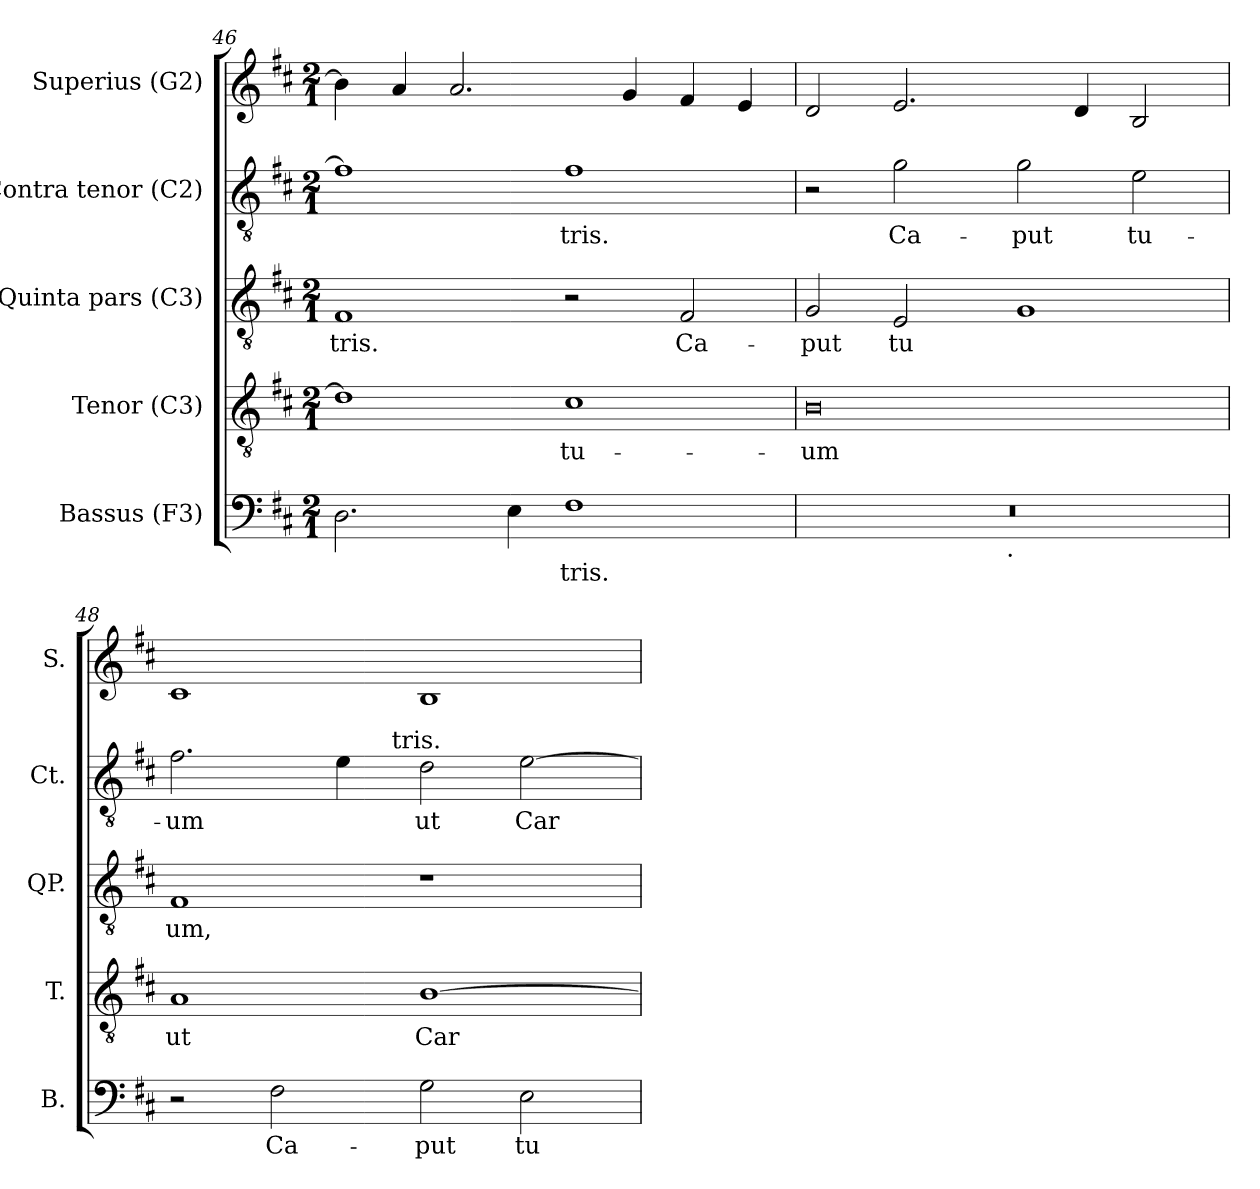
**kern	**text	**kern	**text	**kern	**text	**kern	**text	**kern	**text
*part5	*part5	*part4	*part4	*part3	*part3	*part2	*part2	*part1	*part1
*staff5	*staff5	*staff4	*staff4	*staff3	*staff3	*staff2	*staff2	*staff1	*staff1
*I"Bassus (F3)	*	*I"Tenor (C3)	*	*I"Quinta pars (C3)	*	*I"Contra tenor (C2)	*	*I"Superius (G2)	*
*I'B.	*	*I'T.	*	*I'QP.	*	*I'Ct.	*	*I'S.	*
*clefF4	*	*clefGv2	*	*clefGv2	*	*clefGv2	*	*clefG2	*
*k[f#c#]	*	*k[f#c#]	*	*k[f#c#]	*	*k[f#c#]	*	*k[f#c#]	*
*D:	*	*D:	*	*D:	*	*D:	*	*D:	*
*M2/1	*	*M2/1	*	*M2/1	*	*M2/1	*	*M2/1	*
=46	=46	=46	=46	=46	=46	=46	=46	=46	=46
!	!LO:LY:b:rj	!	!LO:LY:b	!	!LO:LY:b	!	!LO:LY:b:cj	!	!LO:LY:b:cj
2.D\	--	1d]	.	1F#	-tris.	1f#]	--	4b\]	--
!	!	!	!	!	!	!	!	!	!LO:LY:b:cj
.	.	.	.	.	.	.	.	4a/	--
!	!	!	!	!	!	!	!	!	!LO:LY:b:cj
.	.	.	.	.	.	.	.	2.a/	--
!	!LO:LY:b:rj	!	!	!	!	!	!	!	!
4E\	--	.	.	.	.	.	.	.	.
!	!LO:LY:b:rj	!	!LO:LY:b	!	!	!	!LO:LY:b:cj	!	!
1F#	-tris.	1c#	tu-	2r	.	1f#	-tris.	.	.
!	!	!	!	!	!	!	!	!	!LO:LY:b:cj
.	.	.	.	.	.	.	.	4g/	--
!	!	!	!	!	!LO:LY:b	!	!	!	!LO:LY:b:cj
.	.	.	.	2F#/	Ca-	.	.	4f#/	--
!	!	!	!	!	!	!	!	!	!LO:LY:b:cj
.	.	.	.	.	.	.	.	4e/	--
=47	=47	=47	=47	=47	=47	=47	=47	=47	=47
!	!	!	!LO:LY:b	!	!LO:LY:b	!	!	!	!LO:LY:b:cj
*^	*	*	*	*	*	*	*	*	*
0r	2ryy	.	0B	-um	2G/	-put	2r	.	2d/	--
!	!	!	!	!	!	!LO:LY:b	!	!LO:LY:b:cj	!	!LO:LY:b:cj
.	4ryy	.	.	.	2E/	tu-	2g\	Ca-	2.e/	--
.	8...ryy	.	.	.	.	.	.	.	.	.
!	!LO:TX:b:t=.	!	!	!	!	!	!	!	!	!
.	1ryy	.	.	.	.	.	.	.	.	.
!	!	!	!	!	!	!LO:LY:b	!	!LO:LY:b:cj	!	!
.	.	.	.	.	1G	--	2g\	-put	.	.
!	!	!	!	!	!	!	!	!	!	!LO:LY:b:cj
.	.	.	.	.	.	.	.	.	4d/	--
!	!	!	!	!	!	!	!	!LO:LY:b:cj	!	!LO:LY:b:cj
.	.	.	.	.	.	.	2e\	tu-	2B/	--
.	64ryy	.	.	.	.	.	.	.	.	.
=48	=48	=48	=48	=48	=48	=48	=48	=48	=48	=48
!	!	!	!	!LO:LY:b	!	!LO:LY:b	!	!LO:LY:b:cj	!	!LO:LY:b:cj
*v	*v	*	*	*	*	*	*^	*	*	*
2r	.	1A	ut	1F#	-um,	2.f#\	2...ryy	-um	1c#	--
!	!LO:LY:b:rj	!	!	!	!	!	!	!	!	!
2F#\	Ca-	.	.	.	.	.	.	.	.	.
!	!	!	!	!	!	!	!	!LO:LY:b:cj	!	!
.	.	.	.	.	.	4e\	.	.	.	.
!	!	!	!	!	!	!	!LO:TX:a:t=tris.	!	!	!
.	.	.	.	.	.	.	1ryy	.	.	.
!	!LO:LY:b:rj	!	!LO:LY:b	!	!	!	!	!LO:LY:b:cj	!	!LO:LY:b:cj
2G\	-put	[>1B	Car-	1r	.	2d\	.	ut	1B	--
!	!LO:LY:b:rj	!	!	!	!	!	!	!LO:LY:b:cj	!	!
2E\	tu-	.	.	.	.	[>2e\	.	Car-	.	.
.	.	.	.	.	.	.	16ryy	.	.	.
*	*	*	*	*	*	*v	*v	*	*	*
=	=	=	=	=	=	=	=	=	=
*-	*-	*-	*-	*-	*-	*-	*-	*-	*-
